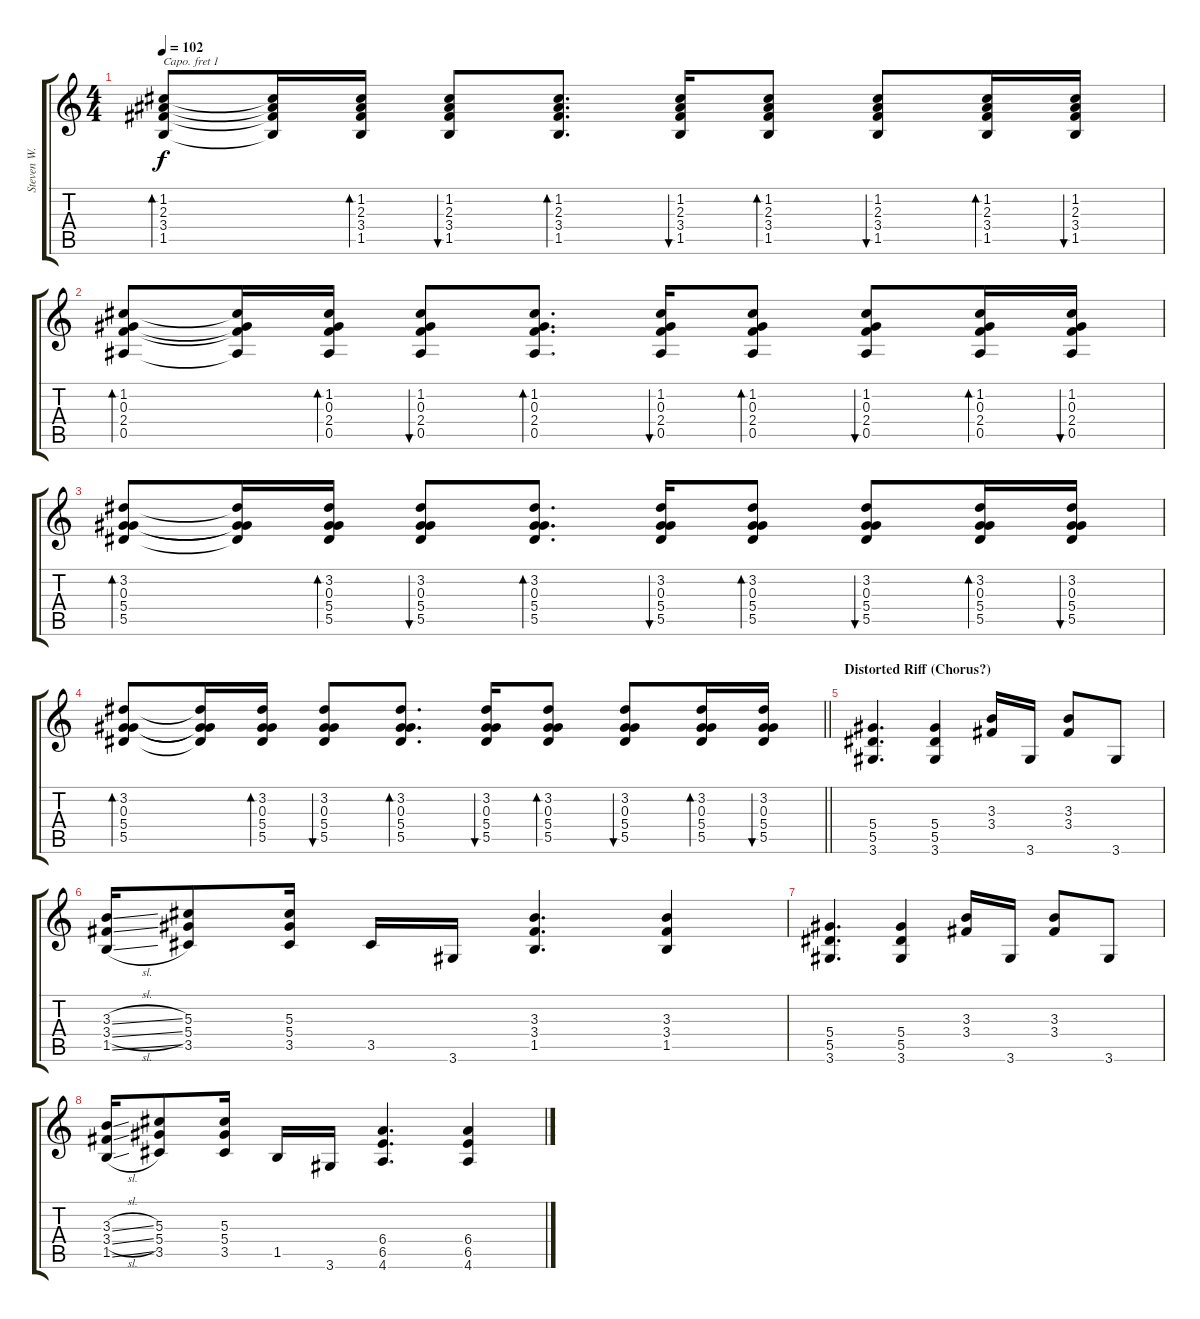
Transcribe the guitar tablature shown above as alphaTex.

\track ("Steven W. Rhythm (Capo on 1st fret!!!)" "Steven W. ") {instrument acousticguitarsteel}
\staff {score tabs}
\capo 1
\tuning (E4 B3 G3 D3 A2 E2) {hide}
\ts (4 4)
\tempo 102
\clef g2
\ks c
(1.2 2.3 3.4 1.5).8{bd 60 dy f} (1.2{t} 2.3{t} 3.4{t} 1.5{t}).16 (1.2 2.3 3.4 1.5).16{bd 60} (1.2 2.3 3.4 1.5).8{bu 60} (1.2 2.3 3.4 1.5).8{d bd 60} (1.2 2.3 3.4 1.5).16{bu 60} (1.2 2.3 3.4 1.5).8{bd 60} (1.2 2.3 3.4 1.5).8{bu 60} (1.2 2.3 3.4 1.5).16{bd 60} (1.2 2.3 3.4 1.5).16{bu 60} |
(1.2 0.3 2.4 0.5).8{bd 60} (1.2{t} 0.3{t} 2.4{t} 0.5{t}).16 (1.2 0.3 2.4 0.5).16{bd 60} (1.2 0.3 2.4 0.5).8{bu 60} (1.2 0.3 2.4 0.5).8{d bd 60} (1.2 0.3 2.4 0.5).16{bu 60} (1.2 0.3 2.4 0.5).8{bd 60} (1.2 0.3 2.4 0.5).8{bu 60} (1.2 0.3 2.4 0.5).16{bd 60} (1.2 0.3 2.4 0.5).16{bu 60} |
(3.2 0.3 5.4 5.5).8{bd 60} (3.2{t} 0.3{t} 5.4{t} 5.5{t}).16 (3.2 0.3 5.4 5.5).16{bd 60} (3.2 0.3 5.4 5.5).8{bu 60} (3.2 0.3 5.4 5.5).8{d bd 60} (3.2 0.3 5.4 5.5).16{bu 60} (3.2 0.3 5.4 5.5).8{bd 60} (3.2 0.3 5.4 5.5).8{bu 60} (3.2 0.3 5.4 5.5).16{bd 60} (3.2 0.3 5.4 5.5).16{bu 60} |
\barLineRight lightlight
(3.2 0.3 5.4 5.5).8{bd 60} (3.2{t} 0.3{t} 5.4{t} 5.5{t}).16 (3.2 0.3 5.4 5.5).16{bd 60} (3.2 0.3 5.4 5.5).8{bu 60} (3.2 0.3 5.4 5.5).8{d bd 60} (3.2 0.3 5.4 5.5).16{bu 60} (3.2 0.3 5.4 5.5).8{bd 60} (3.2 0.3 5.4 5.5).8{bu 60} (3.2 0.3 5.4 5.5).16{bd 60} (3.2 0.3 5.4 5.5).16{bu 60} |
\section ("" "Distorted Riff (Chorus?)")
(5.4 5.5 3.6).4{d volume 11 instrument distortionguitar} (5.4 5.5 3.6).4 (3.3 3.4).16 3.6.16 (3.3 3.4).8 3.6.8 |
(3.3{sl} 3.4{sl} 1.5{sl}).16 (5.3 5.4 3.5).8 (5.3 5.4 3.5).16 3.5.16 3.6.16 (3.3 3.4 1.5).4{d} (3.3 3.4 1.5).4 |
(5.4 5.5 3.6).4{d} (5.4 5.5 3.6).4 (3.3 3.4).16 3.6.16 (3.3 3.4).8 3.6.8 |
(3.3{sl} 3.4{sl} 1.5{sl}).16 (5.3 5.4 3.5).8 (5.3 5.4 3.5).16 1.5.16 3.6.16 (6.4 6.5 4.6).4{d} (6.4 6.5 4.6).4
